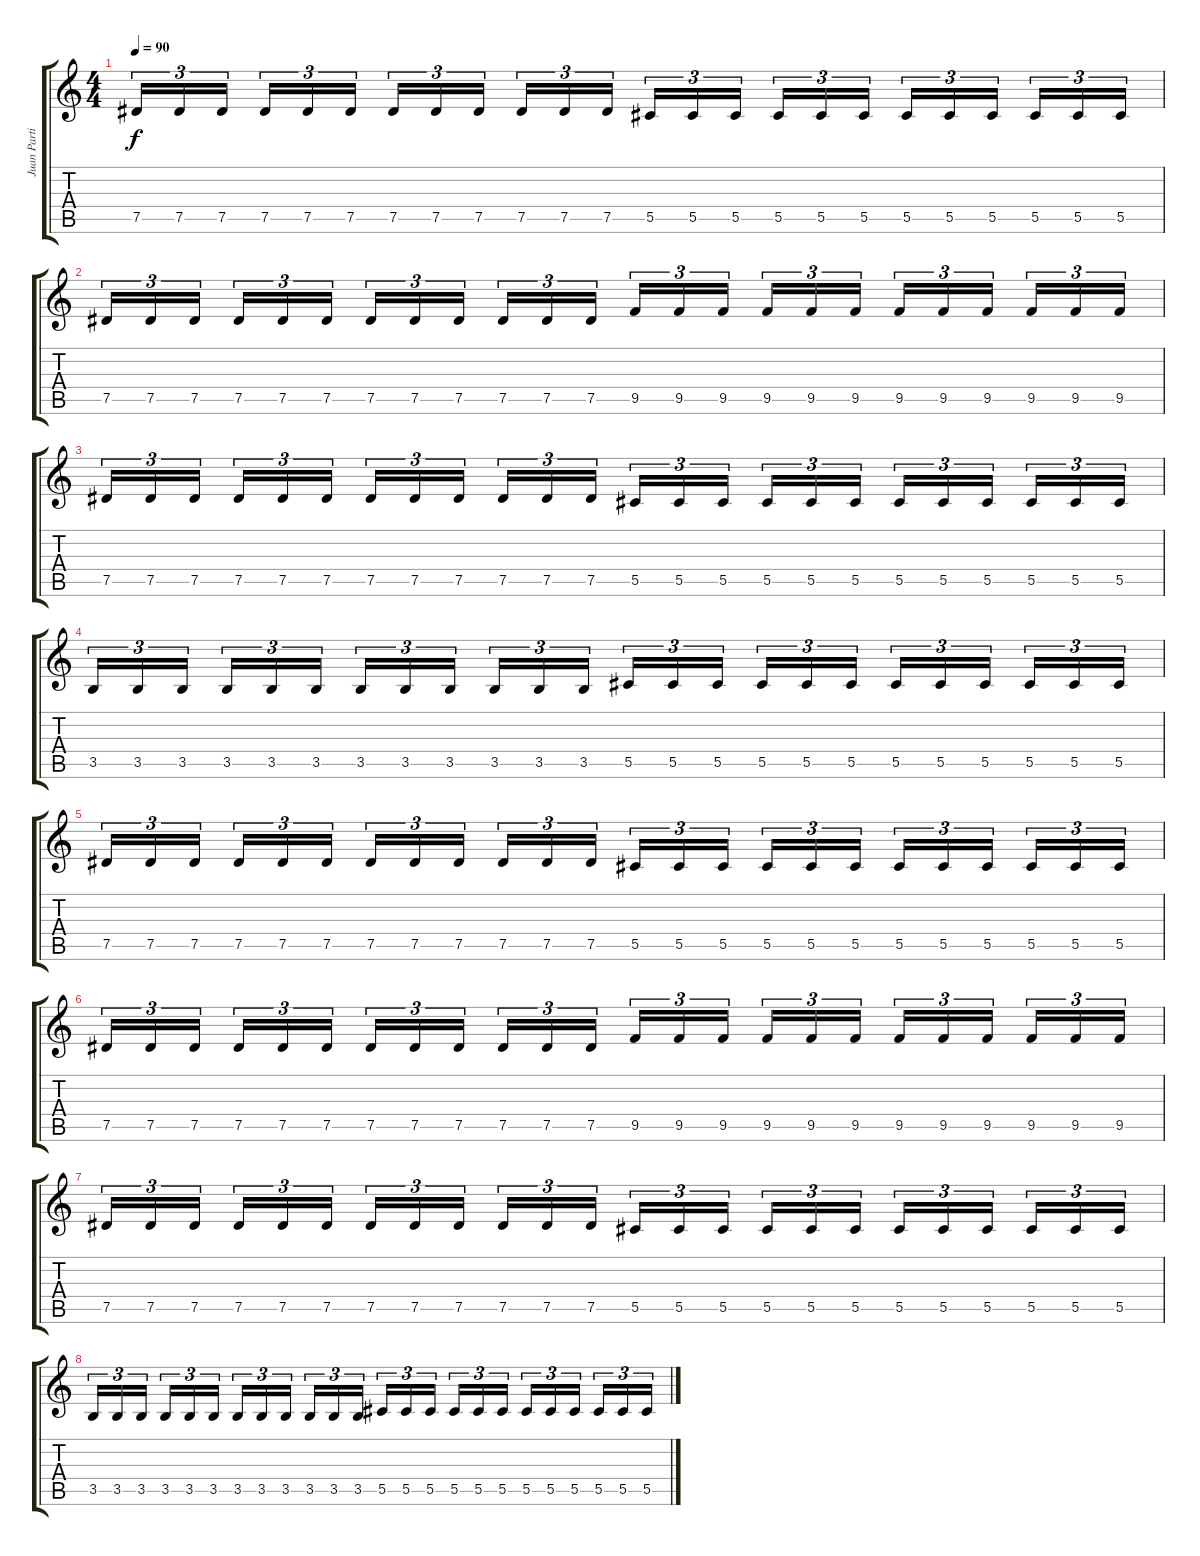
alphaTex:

\track ("Juan Partida" "Juan Parti") {instrument distortionguitar}
\staff {score tabs}
\tuning (Eb4 Bb3 Gb3 Db3 Ab2 Eb2) {hide}
\ts (4 4)
\tempo 90
\clef g2
\ks c
7.5.16{tu (3 2) dy f} 7.5.16{tu (3 2)} 7.5.16{tu (3 2)} 7.5.16{tu (3 2)} 7.5.16{tu (3 2)} 7.5.16{tu (3 2)} 7.5.16{tu (3 2)} 7.5.16{tu (3 2)} 7.5.16{tu (3 2)} 7.5.16{tu (3 2)} 7.5.16{tu (3 2)} 7.5.16{tu (3 2)} 5.5.16{tu (3 2)} 5.5.16{tu (3 2)} 5.5.16{tu (3 2)} 5.5.16{tu (3 2)} 5.5.16{tu (3 2)} 5.5.16{tu (3 2)} 5.5.16{tu (3 2)} 5.5.16{tu (3 2)} 5.5.16{tu (3 2)} 5.5.16{tu (3 2)} 5.5.16{tu (3 2)} 5.5.16{tu (3 2)} |
7.5.16{tu (3 2)} 7.5.16{tu (3 2)} 7.5.16{tu (3 2)} 7.5.16{tu (3 2)} 7.5.16{tu (3 2)} 7.5.16{tu (3 2)} 7.5.16{tu (3 2)} 7.5.16{tu (3 2)} 7.5.16{tu (3 2)} 7.5.16{tu (3 2)} 7.5.16{tu (3 2)} 7.5.16{tu (3 2)} 9.5.16{tu (3 2)} 9.5.16{tu (3 2)} 9.5.16{tu (3 2)} 9.5.16{tu (3 2)} 9.5.16{tu (3 2)} 9.5.16{tu (3 2)} 9.5.16{tu (3 2)} 9.5.16{tu (3 2)} 9.5.16{tu (3 2)} 9.5.16{tu (3 2)} 9.5.16{tu (3 2)} 9.5.16{tu (3 2)} |
7.5.16{tu (3 2)} 7.5.16{tu (3 2)} 7.5.16{tu (3 2)} 7.5.16{tu (3 2)} 7.5.16{tu (3 2)} 7.5.16{tu (3 2)} 7.5.16{tu (3 2)} 7.5.16{tu (3 2)} 7.5.16{tu (3 2)} 7.5.16{tu (3 2)} 7.5.16{tu (3 2)} 7.5.16{tu (3 2)} 5.5.16{tu (3 2)} 5.5.16{tu (3 2)} 5.5.16{tu (3 2)} 5.5.16{tu (3 2)} 5.5.16{tu (3 2)} 5.5.16{tu (3 2)} 5.5.16{tu (3 2)} 5.5.16{tu (3 2)} 5.5.16{tu (3 2)} 5.5.16{tu (3 2)} 5.5.16{tu (3 2)} 5.5.16{tu (3 2)} |
3.5.16{tu (3 2)} 3.5.16{tu (3 2)} 3.5.16{tu (3 2)} 3.5.16{tu (3 2)} 3.5.16{tu (3 2)} 3.5.16{tu (3 2)} 3.5.16{tu (3 2)} 3.5.16{tu (3 2)} 3.5.16{tu (3 2)} 3.5.16{tu (3 2)} 3.5.16{tu (3 2)} 3.5.16{tu (3 2)} 5.5.16{tu (3 2)} 5.5.16{tu (3 2)} 5.5.16{tu (3 2)} 5.5.16{tu (3 2)} 5.5.16{tu (3 2)} 5.5.16{tu (3 2)} 5.5.16{tu (3 2)} 5.5.16{tu (3 2)} 5.5.16{tu (3 2)} 5.5.16{tu (3 2)} 5.5.16{tu (3 2)} 5.5.16{tu (3 2)} |
7.5.16{tu (3 2)} 7.5.16{tu (3 2)} 7.5.16{tu (3 2)} 7.5.16{tu (3 2)} 7.5.16{tu (3 2)} 7.5.16{tu (3 2)} 7.5.16{tu (3 2)} 7.5.16{tu (3 2)} 7.5.16{tu (3 2)} 7.5.16{tu (3 2)} 7.5.16{tu (3 2)} 7.5.16{tu (3 2)} 5.5.16{tu (3 2)} 5.5.16{tu (3 2)} 5.5.16{tu (3 2)} 5.5.16{tu (3 2)} 5.5.16{tu (3 2)} 5.5.16{tu (3 2)} 5.5.16{tu (3 2)} 5.5.16{tu (3 2)} 5.5.16{tu (3 2)} 5.5.16{tu (3 2)} 5.5.16{tu (3 2)} 5.5.16{tu (3 2)} |
7.5.16{tu (3 2)} 7.5.16{tu (3 2)} 7.5.16{tu (3 2)} 7.5.16{tu (3 2)} 7.5.16{tu (3 2)} 7.5.16{tu (3 2)} 7.5.16{tu (3 2)} 7.5.16{tu (3 2)} 7.5.16{tu (3 2)} 7.5.16{tu (3 2)} 7.5.16{tu (3 2)} 7.5.16{tu (3 2)} 9.5.16{tu (3 2)} 9.5.16{tu (3 2)} 9.5.16{tu (3 2)} 9.5.16{tu (3 2)} 9.5.16{tu (3 2)} 9.5.16{tu (3 2)} 9.5.16{tu (3 2)} 9.5.16{tu (3 2)} 9.5.16{tu (3 2)} 9.5.16{tu (3 2)} 9.5.16{tu (3 2)} 9.5.16{tu (3 2)} |
7.5.16{tu (3 2)} 7.5.16{tu (3 2)} 7.5.16{tu (3 2)} 7.5.16{tu (3 2)} 7.5.16{tu (3 2)} 7.5.16{tu (3 2)} 7.5.16{tu (3 2)} 7.5.16{tu (3 2)} 7.5.16{tu (3 2)} 7.5.16{tu (3 2)} 7.5.16{tu (3 2)} 7.5.16{tu (3 2)} 5.5.16{tu (3 2)} 5.5.16{tu (3 2)} 5.5.16{tu (3 2)} 5.5.16{tu (3 2)} 5.5.16{tu (3 2)} 5.5.16{tu (3 2)} 5.5.16{tu (3 2)} 5.5.16{tu (3 2)} 5.5.16{tu (3 2)} 5.5.16{tu (3 2)} 5.5.16{tu (3 2)} 5.5.16{tu (3 2)} |
3.5.16{tu (3 2)} 3.5.16{tu (3 2)} 3.5.16{tu (3 2)} 3.5.16{tu (3 2)} 3.5.16{tu (3 2)} 3.5.16{tu (3 2)} 3.5.16{tu (3 2)} 3.5.16{tu (3 2)} 3.5.16{tu (3 2)} 3.5.16{tu (3 2)} 3.5.16{tu (3 2)} 3.5.16{tu (3 2)} 5.5.16{tu (3 2)} 5.5.16{tu (3 2)} 5.5.16{tu (3 2)} 5.5.16{tu (3 2)} 5.5.16{tu (3 2)} 5.5.16{tu (3 2)} 5.5.16{tu (3 2)} 5.5.16{tu (3 2)} 5.5.16{tu (3 2)} 5.5.16{tu (3 2)} 5.5.16{tu (3 2)} 5.5.16{tu (3 2)}
